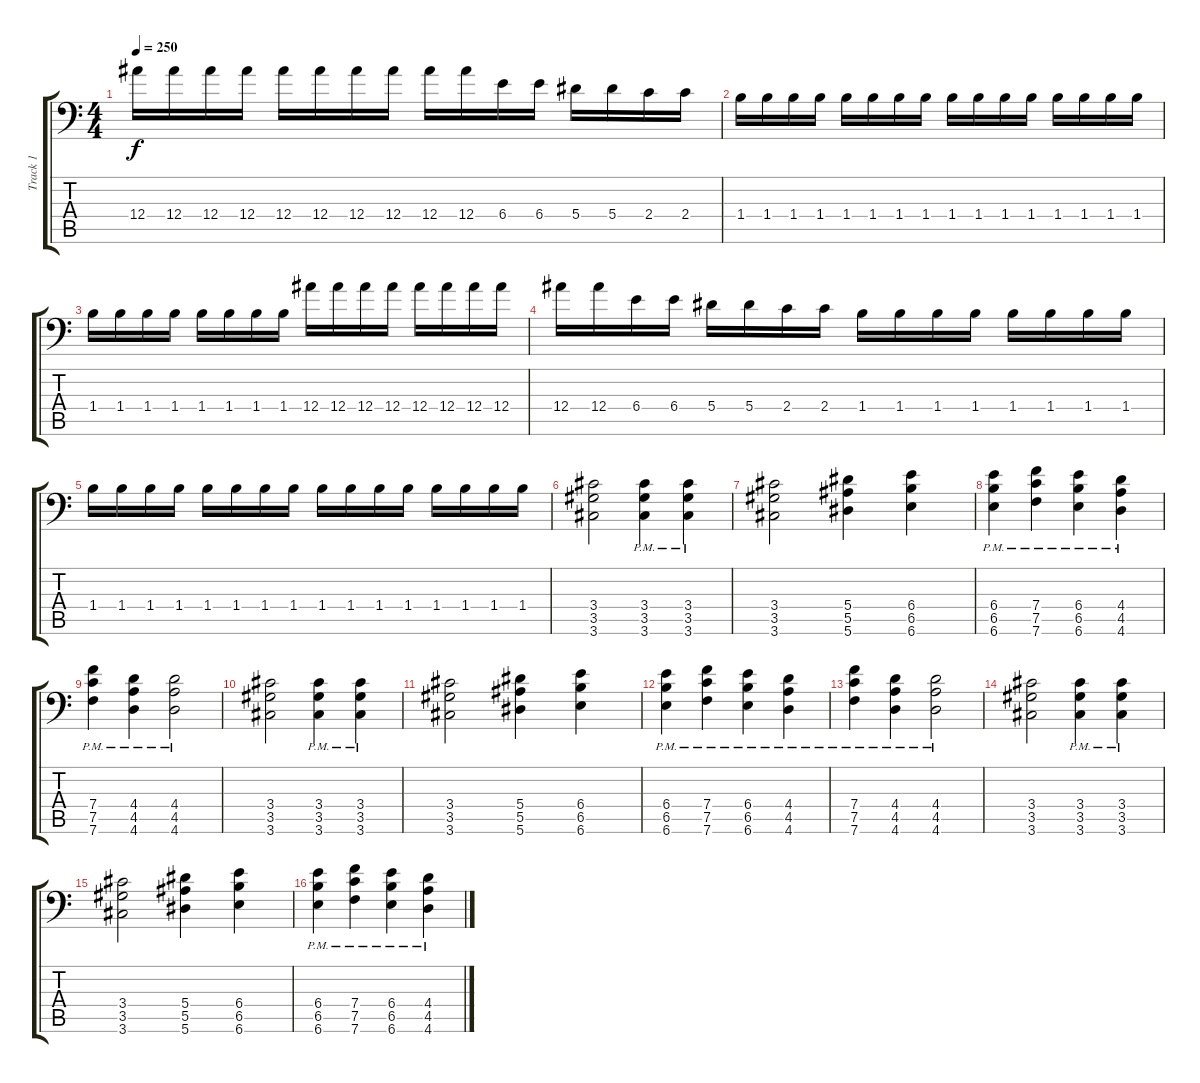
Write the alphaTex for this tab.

\track ("Track 1" "Track 1") {instrument distortionguitar}
\staff {score tabs}
\tuning (C4 G3 Eb3 Bb2 F2 Bb1) {hide}
\ts (4 4)
\tempo 250
\clef f4
\ks c
12.4.16{dy f} 12.4.16 12.4.16 12.4.16 12.4.16 12.4.16 12.4.16 12.4.16 12.4.16 12.4.16 6.4.16 6.4.16 5.4.16 5.4.16 2.4.16 2.4.16 |
1.4.16 1.4.16 1.4.16 1.4.16 1.4.16 1.4.16 1.4.16 1.4.16 1.4.16 1.4.16 1.4.16 1.4.16 1.4.16 1.4.16 1.4.16 1.4.16 |
1.4.16 1.4.16 1.4.16 1.4.16 1.4.16 1.4.16 1.4.16 1.4.16 12.4.16 12.4.16 12.4.16 12.4.16 12.4.16 12.4.16 12.4.16 12.4.16 |
12.4.16 12.4.16 6.4.16 6.4.16 5.4.16 5.4.16 2.4.16 2.4.16 1.4.16 1.4.16 1.4.16 1.4.16 1.4.16 1.4.16 1.4.16 1.4.16 |
1.4.16 1.4.16 1.4.16 1.4.16 1.4.16 1.4.16 1.4.16 1.4.16 1.4.16 1.4.16 1.4.16 1.4.16 1.4.16 1.4.16 1.4.16 1.4.16 |
(3.4 3.5 3.6).2 (3.4{pm} 3.5{pm} 3.6{pm}).4 (3.4{pm} 3.5{pm} 3.6{pm}).4 |
(3.4 3.5 3.6).2 (5.4 5.5 5.6).4 (6.4 6.5 6.6).4 |
(6.4{pm} 6.5{pm} 6.6{pm}).4 (7.4{pm} 7.5{pm} 7.6{pm}).4 (6.4{pm} 6.5{pm} 6.6{pm}).4 (4.4{pm} 4.5{pm} 4.6{pm}).4 |
(7.4{pm} 7.5{pm} 7.6{pm}).4 (4.4{pm} 4.5{pm} 4.6{pm}).4 (4.4{pm} 4.5{pm} 4.6{pm}).2 |
(3.4 3.5 3.6).2 (3.4{pm} 3.5{pm} 3.6{pm}).4 (3.4{pm} 3.5{pm} 3.6{pm}).4 |
(3.4 3.5 3.6).2 (5.4 5.5 5.6).4 (6.4 6.5 6.6).4 |
(6.4{pm} 6.5{pm} 6.6{pm}).4 (7.4{pm} 7.5{pm} 7.6{pm}).4 (6.4{pm} 6.5{pm} 6.6{pm}).4 (4.4{pm} 4.5{pm} 4.6{pm}).4 |
(7.4{pm} 7.5{pm} 7.6{pm}).4 (4.4{pm} 4.5{pm} 4.6{pm}).4 (4.4{pm} 4.5{pm} 4.6{pm}).2 |
(3.4 3.5 3.6).2 (3.4{pm} 3.5{pm} 3.6{pm}).4 (3.4{pm} 3.5{pm} 3.6{pm}).4 |
(3.4 3.5 3.6).2 (5.4 5.5 5.6).4 (6.4 6.5 6.6).4 |
(6.4{pm} 6.5{pm} 6.6{pm}).4 (7.4{pm} 7.5{pm} 7.6{pm}).4 (6.4{pm} 6.5{pm} 6.6{pm}).4 (4.4{pm} 4.5{pm} 4.6{pm}).4
